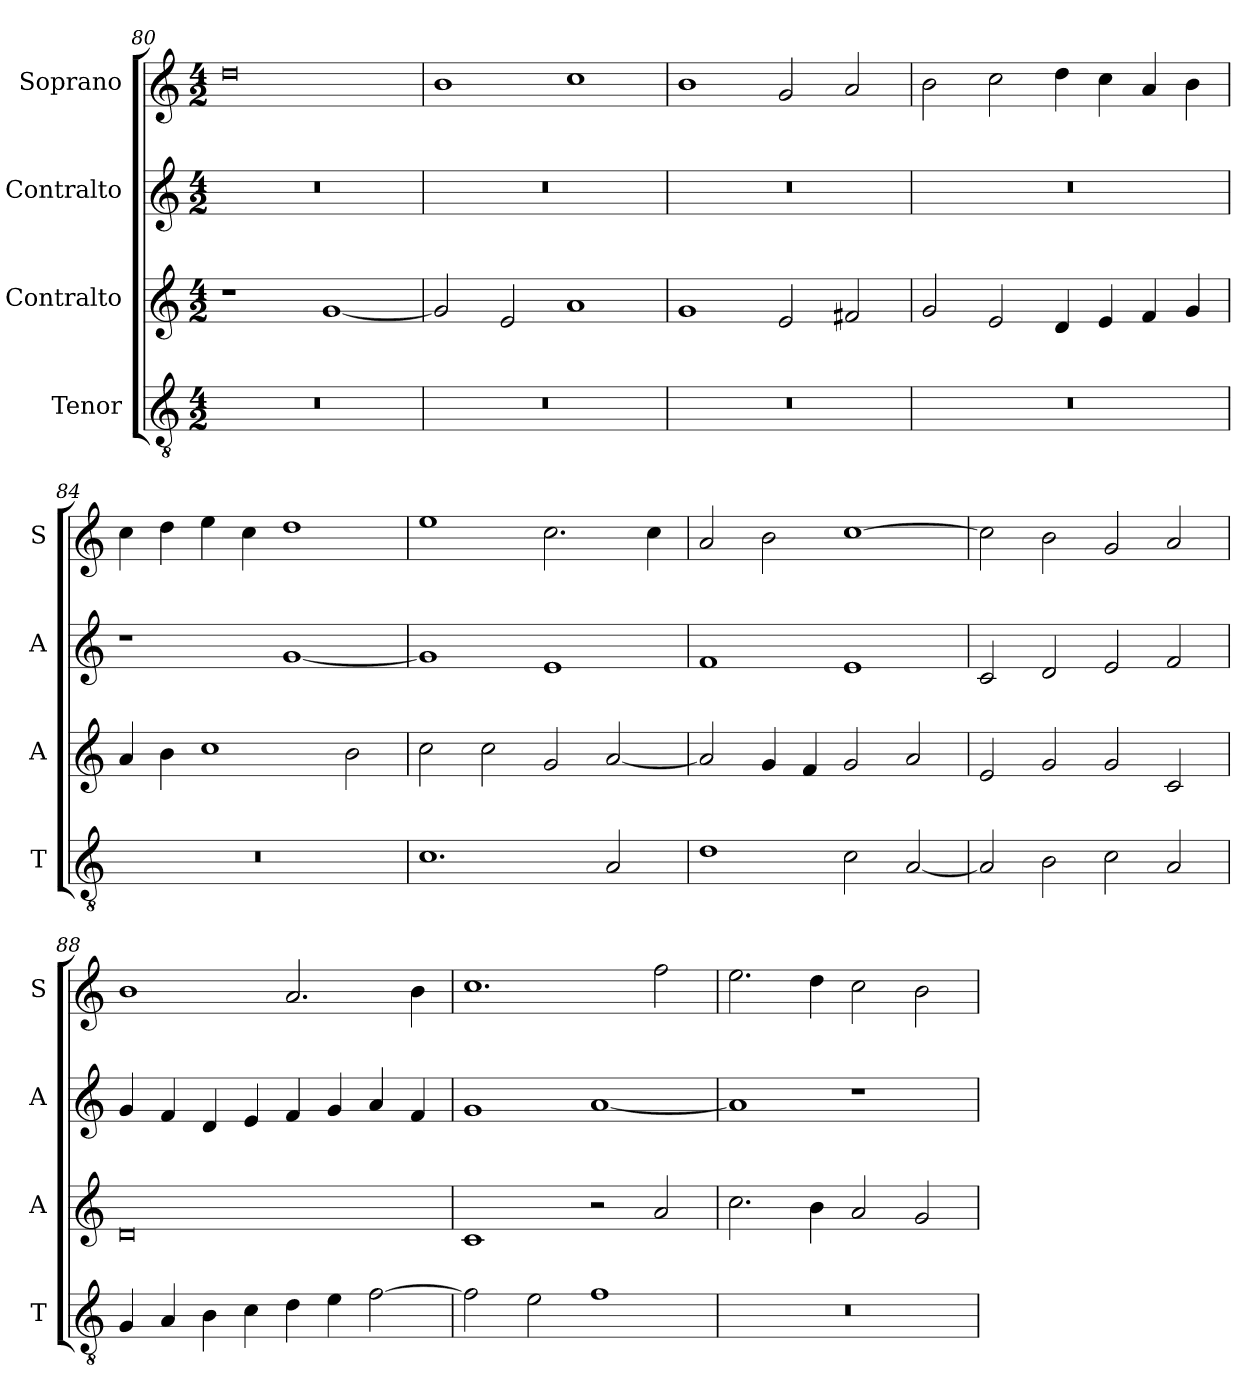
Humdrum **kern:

**kern	**kern	**kern	**kern
*part4	*part3	*part2	*part1
*staff4	*staff3	*staff2	*staff1
*I"Tenor	*I"Contralto	*I"Contralto	*I"Soprano
*I'T	*I'A	*I'A	*I'S
*clefGv2	*clefG2	*clefG2	*clefG2
*k[]	*k[]	*k[]	*k[]
*G:mix	*G:mix	*G:mix	*G:mix
*M4/2	*M4/2	*M4/2	*M4/2
=80	=80	=80	=80
0r	1r	0r	0dd
.	[1g	.	.
=81	=81	=81	=81
0r	2g]	0r	1b
.	2e	.	.
.	1a	.	1cc
=82	=82	=82	=82
0r	1g	0r	1b
.	2e	.	2g
.	2f#X	.	2a
=83	=83	=83	=83
0r	2g	0r	2b
.	2e	.	2cc
.	4d	.	4dd
.	4e	.	4cc
.	4f	.	4a
.	4g	.	4b
=84	=84	=84	=84
0r	4a	1r	4cc
.	4b	.	4dd
.	1cc	.	4ee
.	.	.	4cc
.	.	[1g	1dd
.	2b	.	.
=85	=85	=85	=85
1.c	2cc	1g]	1ee
.	2cc	.	.
.	2g	1e	2.cc
2A	[2a	.	.
.	.	.	4cc
=86	=86	=86	=86
1d	2a]	1f	2a
.	4g	.	2b
.	4f	.	.
2c	2g	1e	[1cc
[2A	2a	.	.
=87	=87	=87	=87
2A]	2e	2c	2cc]
2B	2g	2d	2b
2c	2g	2e	2g
2A	2c	2f	2a
=88	=88	=88	=88
4G	0d	4g	1b
4A	.	4f	.
4B	.	4d	.
4c	.	4e	.
4d	.	4f	2.a
4e	.	4g	.
[2f	.	4a	.
.	.	4f	4b
=89	=89	=89	=89
2f]	1c	1g	1.cc
2e	.	.	.
1f	2r	[1a	.
.	2a	.	2ff
=90	=90	=90	=90
0r	2.cc	1a]	2.ee
.	4b	.	4dd
.	2a	1r	2cc
.	2g	.	2b
=	=	=	=
*-	*-	*-	*-
